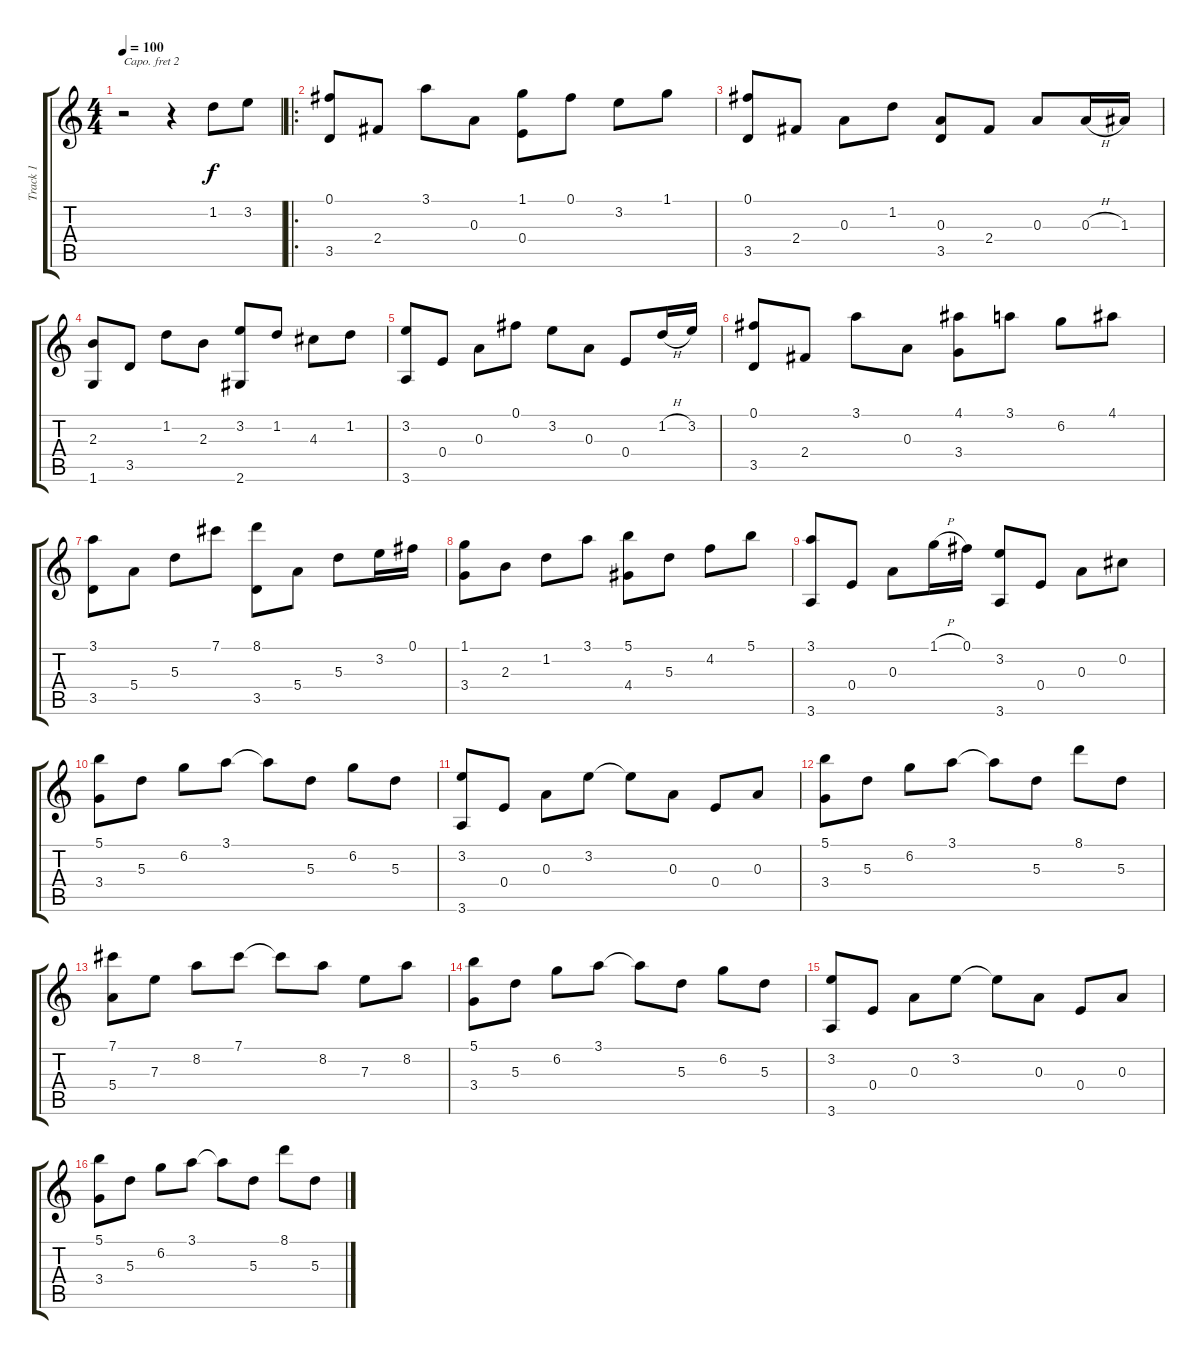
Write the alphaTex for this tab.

\track ("Track 1" "Track 1") {instrument acousticguitarnylon}
\staff {score tabs}
\capo 2
\tuning (E4 B3 G3 D3 A2 E2) {hide}
\ts (4 4)
\tempo 100
\clef g2
\ks c
r.2{dy f instrument acousticguitarnylon} r.4 1.2.8 3.2.8 |
\ro
(0.1 3.5).8 2.4.8 3.1.8 0.3.8 (1.1 0.4).8 0.1.8 3.2.8 1.1.8 |
(0.1 3.5).8 2.4.8 0.3.8 1.2.8 (0.3 3.5).8 2.4.8 0.3.8 0.3{h}.16 1.3.16 |
(2.3 1.6).8 3.5.8 1.2.8 2.3.8 (3.2 2.6).8 1.2.8 4.3.8 1.2.8 |
(3.2 3.6).8 0.4.8 0.3.8 0.1.8 3.2.8 0.3.8 0.4.8 1.2{h}.16 3.2.16 |
(0.1 3.5).8 2.4.8 3.1.8 0.3.8 (4.1 3.4).8 3.1.8 6.2.8 4.1.8 |
(3.1 3.5).8 5.4.8 5.3.8 7.1.8 (8.1 3.5).8 5.4.8 5.3.8 3.2.16 0.1.16 |
(1.1 3.4).8 2.3.8 1.2.8 3.1.8 (5.1 4.4).8 5.3.8 4.2.8 5.1.8 |
(3.1 3.6).8 0.4.8 0.3.8 1.1{h}.16 0.1.16 (3.2 3.6).8 0.4.8 0.3.8 0.2.8 |
(5.1 3.4).8 5.3.8 6.2.8 3.1.8 3.1{t}.8 5.3.8 6.2.8 5.3.8 |
(3.2 3.6).8 0.4.8 0.3.8 3.2.8 3.2{t}.8 0.3.8 0.4.8 0.3.8 |
(5.1 3.4).8 5.3.8 6.2.8 3.1.8 3.1{t}.8 5.3.8 8.1.8 5.3.8 |
(7.1 5.4).8 7.3.8 8.2.8 7.1.8 7.1{t}.8 8.2.8 7.3.8 8.2.8 |
(5.1 3.4).8 5.3.8 6.2.8 3.1.8 3.1{t}.8 5.3.8 6.2.8 5.3.8 |
(3.2 3.6).8 0.4.8 0.3.8 3.2.8 3.2{t}.8 0.3.8 0.4.8 0.3.8 |
(5.1 3.4).8 5.3.8 6.2.8 3.1.8 3.1{t}.8 5.3.8 8.1.8 5.3.8
